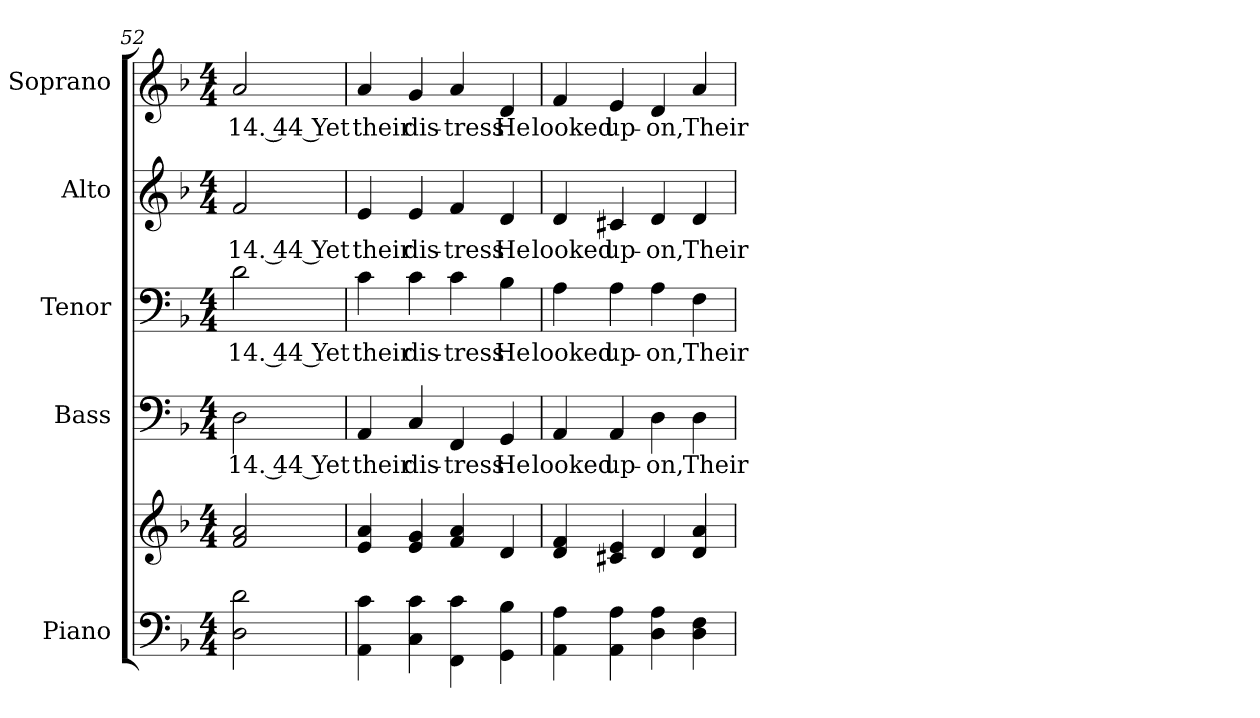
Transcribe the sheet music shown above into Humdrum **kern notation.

**kern	**kern	**kern	**text	**kern	**text	**kern	**text	**kern	**text
*part5	*part5	*part4	*part4	*part3	*part3	*part2	*part2	*part1	*part1
*staff6	*staff5	*staff4	*staff4	*staff3	*staff3	*staff2	*staff2	*staff1	*staff1
*I"Piano	*	*I"Bass	*	*I"Tenor	*	*I"Alto	*	*I"Soprano	*
*I'Pno.	*	*I'B.	*	*I'T.	*	*I'A.	*	*I'S.	*
*clefF4	*clefG2	*clefF4	*	*clefF4	*	*clefG2	*	*clefG2	*
*k[b-]	*k[b-]	*k[b-]	*	*k[b-]	*	*k[b-]	*	*k[b-]	*
*F:	*F:	*F:	*	*F:	*	*F:	*	*F:	*
*M4/4	*M4/4	*M4/4	*	*M4/4	*	*M4/4	*	*M4/4	*
=52	=52	=52	=52	=52	=52	=52	=52	=52	=52
!	!	!	!LO:LY:b:color=#000000	!	!	!	!	!	!
!	!	!	!	!	!LO:LY:b:color=#000000	!	!	!	!
!	!	!	!	!	!	!	!LO:LY:b:color=#000000	!	!
!	!	!	!	!	!	!	!	!	!LO:LY:b:color=#000000
2Di\ 2di	2fi/ 2ai	2Di\	14. 44 Yet	2di\	14. 44 Yet	2fi/	14. 44 Yet	2ai/	14. 44 Yet
=53	=53	=53	=53	=53	=53	=53	=53	=53	=53
!	!	!	!LO:LY:b:color=#000000	!	!	!	!	!	!
!	!	!	!	!	!LO:LY:b:color=#000000	!	!	!	!
!	!	!	!	!	!	!	!LO:LY:b:color=#000000	!	!
!	!	!	!	!	!	!	!	!	!LO:LY:b:color=#000000
4AAi\ 4ci	4ei/ 4ai	4AAi/	their	4ci\	their	4ei/	their	4ai/	their
!	!	!	!LO:LY:b:color=#000000	!	!	!	!	!	!
!	!	!	!	!	!LO:LY:b:color=#000000	!	!	!	!
!	!	!	!	!	!	!	!LO:LY:b:color=#000000	!	!
!	!	!	!	!	!	!	!	!	!LO:LY:b:color=#000000
4Ci\ 4ci	4ei/ 4gi	4Ci/	dis-	4ci\	dis-	4ei/	dis-	4gi/	dis-
!	!	!	!LO:LY:b:color=#000000	!	!	!	!	!	!
!	!	!	!	!	!LO:LY:b:color=#000000	!	!	!	!
!	!	!	!	!	!	!	!LO:LY:b:color=#000000	!	!
!	!	!	!	!	!	!	!	!	!LO:LY:b:color=#000000
4FFi\ 4ci	4fi/ 4ai	4FFi/	-tress	4ci\	-tress	4fi/	-tress	4ai/	-tress
!	!	!	!LO:LY:b:color=#000000	!	!	!	!	!	!
!	!	!	!	!	!LO:LY:b:color=#000000	!	!	!	!
!	!	!	!	!	!	!	!LO:LY:b:color=#000000	!	!
!	!	!	!	!	!	!	!	!	!LO:LY:b:color=#000000
4GGi\ 4B-i	4di/	4GGi/	He	4B-i\	He	4di/	He	4di/	He
!!LO:PB:g=z
=54	=54	=54	=54	=54	=54	=54	=54	=54	=54
!	!	!	!LO:LY:b:color=#000000	!	!	!	!	!	!
!	!	!	!	!	!LO:LY:b:color=#000000	!	!	!	!
!	!	!	!	!	!	!	!LO:LY:b:color=#000000	!	!
!	!	!	!	!	!	!	!	!	!LO:LY:b:color=#000000
4AAi\ 4Ai	4di/ 4fi	4AAi/	looked	4Ai\	looked	4di/	looked	4fi/	looked
!	!	!	!LO:LY:b:color=#000000	!	!	!	!	!	!
!	!	!	!	!	!LO:LY:b:color=#000000	!	!	!	!
!	!	!	!	!	!	!	!LO:LY:b:color=#000000	!	!
!	!	!	!	!	!	!	!	!	!LO:LY:b:color=#000000
4AAi\ 4Ai	4c#Xi/ 4ei	4AAi/	up-	4Ai\	up-	4c#Xi/	up-	4ei/	up-
!	!	!	!LO:LY:b:color=#000000	!	!	!	!	!	!
!	!	!	!	!	!LO:LY:b:color=#000000	!	!	!	!
!	!	!	!	!	!	!	!LO:LY:b:color=#000000	!	!
!	!	!	!	!	!	!	!	!	!LO:LY:b:color=#000000
4Di\ 4Ai	4di/	4Di\	-on,	4Ai\	-on,	4di/	-on,	4di/	-on,
!	!	!	!LO:LY:b:color=#000000	!	!	!	!	!	!
!	!	!	!	!	!LO:LY:b:color=#000000	!	!	!	!
!	!	!	!	!	!	!	!LO:LY:b:color=#000000	!	!
!	!	!	!	!	!	!	!	!	!LO:LY:b:color=#000000
4Di\ 4Fi	4di/ 4ai	4Di\	Their	4Fi\	Their	4di/	Their	4ai/	Their
=	=	=	=	=	=	=	=	=	=
*-	*-	*-	*-	*-	*-	*-	*-	*-	*-
